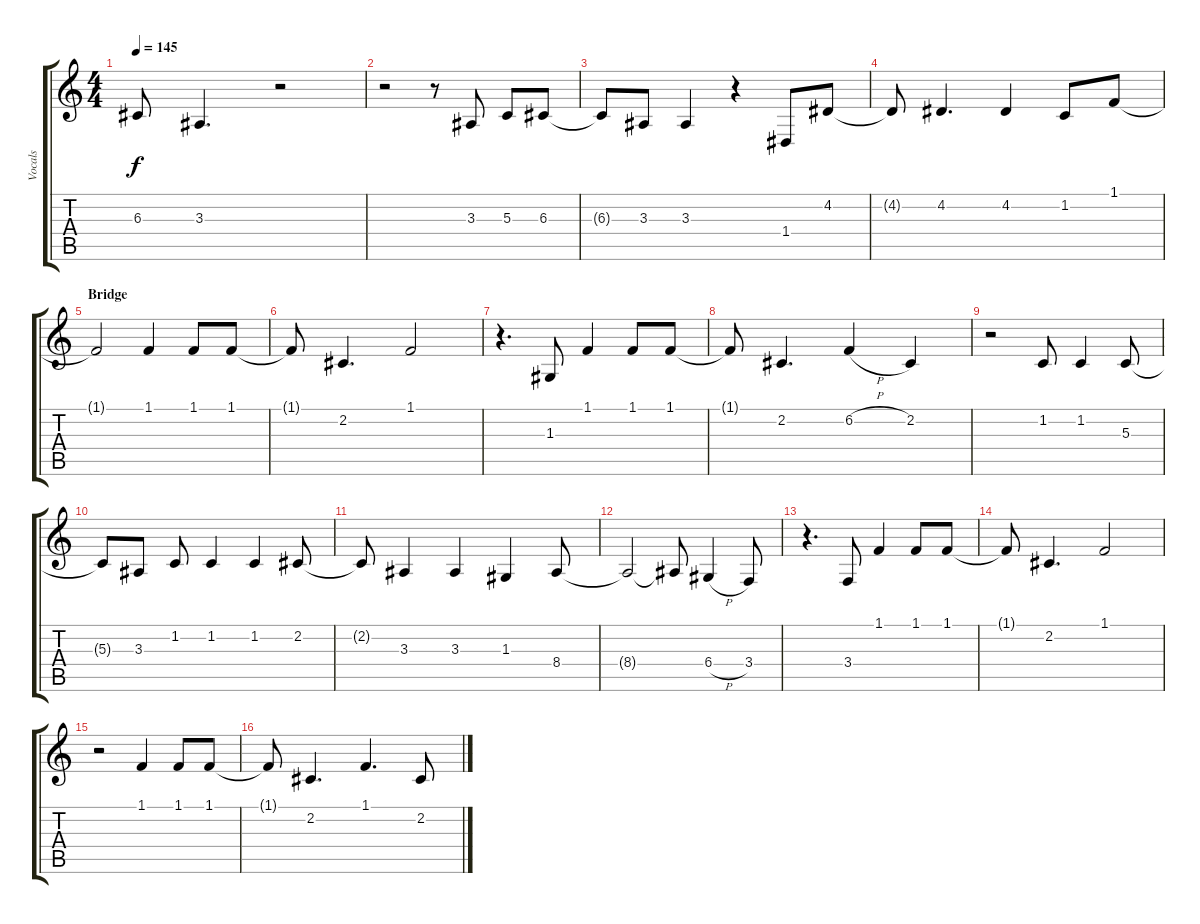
\track ("Vocals" "Vocals") {instrument englishhorn}
\staff {score tabs}
\tuning (E4 B3 G3 D3 A2 E2) {hide}
\ts (4 4)
\tempo 145
\clef g2
\ks c
6.3{t}.8{dy f} 3.3.4{d} r.2 |
r.2 r.8 3.3.8 5.3.8 6.3.8 |
6.3{t}.8 3.3.8 3.3.4 r.4 1.4.8 4.2.8 |
4.2{t}.8 4.2.4{d} 4.2.4 1.2.8 1.1.8 |
\section ("" "Bridge")
1.1{t}.2 1.1.4 1.1.8 1.1.8 |
1.1{t}.8 2.2.4{d} 1.1.2 |
r.4{d} 1.3.8 1.1.4 1.1.8 1.1.8 |
1.1{t}.8 2.2.4{d} 6.2{h}.4 2.2.4 |
r.2 1.2.8 1.2.4 5.3.8 |
5.3{t}.8 3.3.8 1.2.8 1.2.4 1.2.4 2.2.8 |
2.2{t}.8 3.3.4 3.3.4 1.3.4 8.4.8 |
8.4{t}.2 8.4{t}.8 6.4{h}.4 3.4.8 |
r.4{d} 3.4.8 1.1.4 1.1.8 1.1.8 |
1.1{t}.8 2.2.4{d} 1.1.2 |
r.2 1.1.4 1.1.8 1.1.8 |
1.1{t}.8 2.2.4{d} 1.1.4{d} 2.2{h}.8
